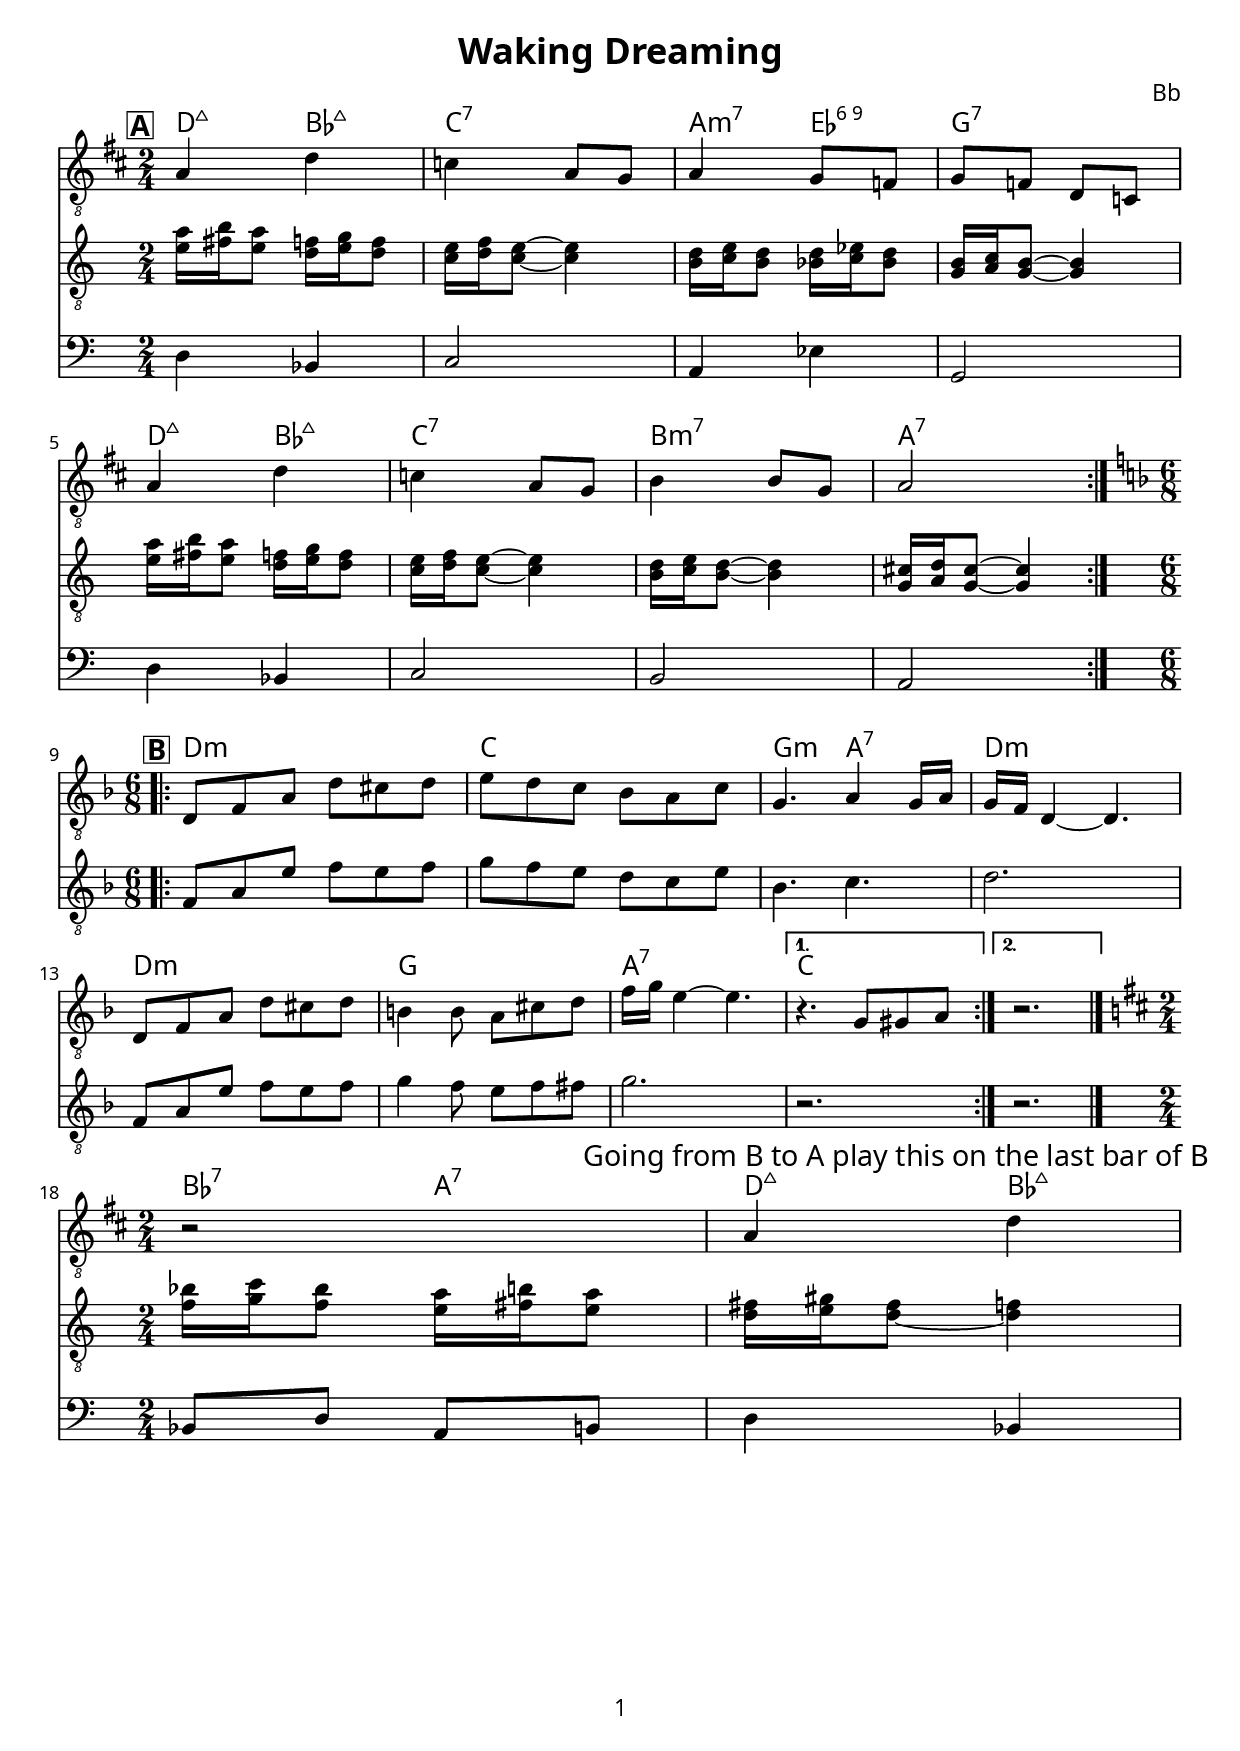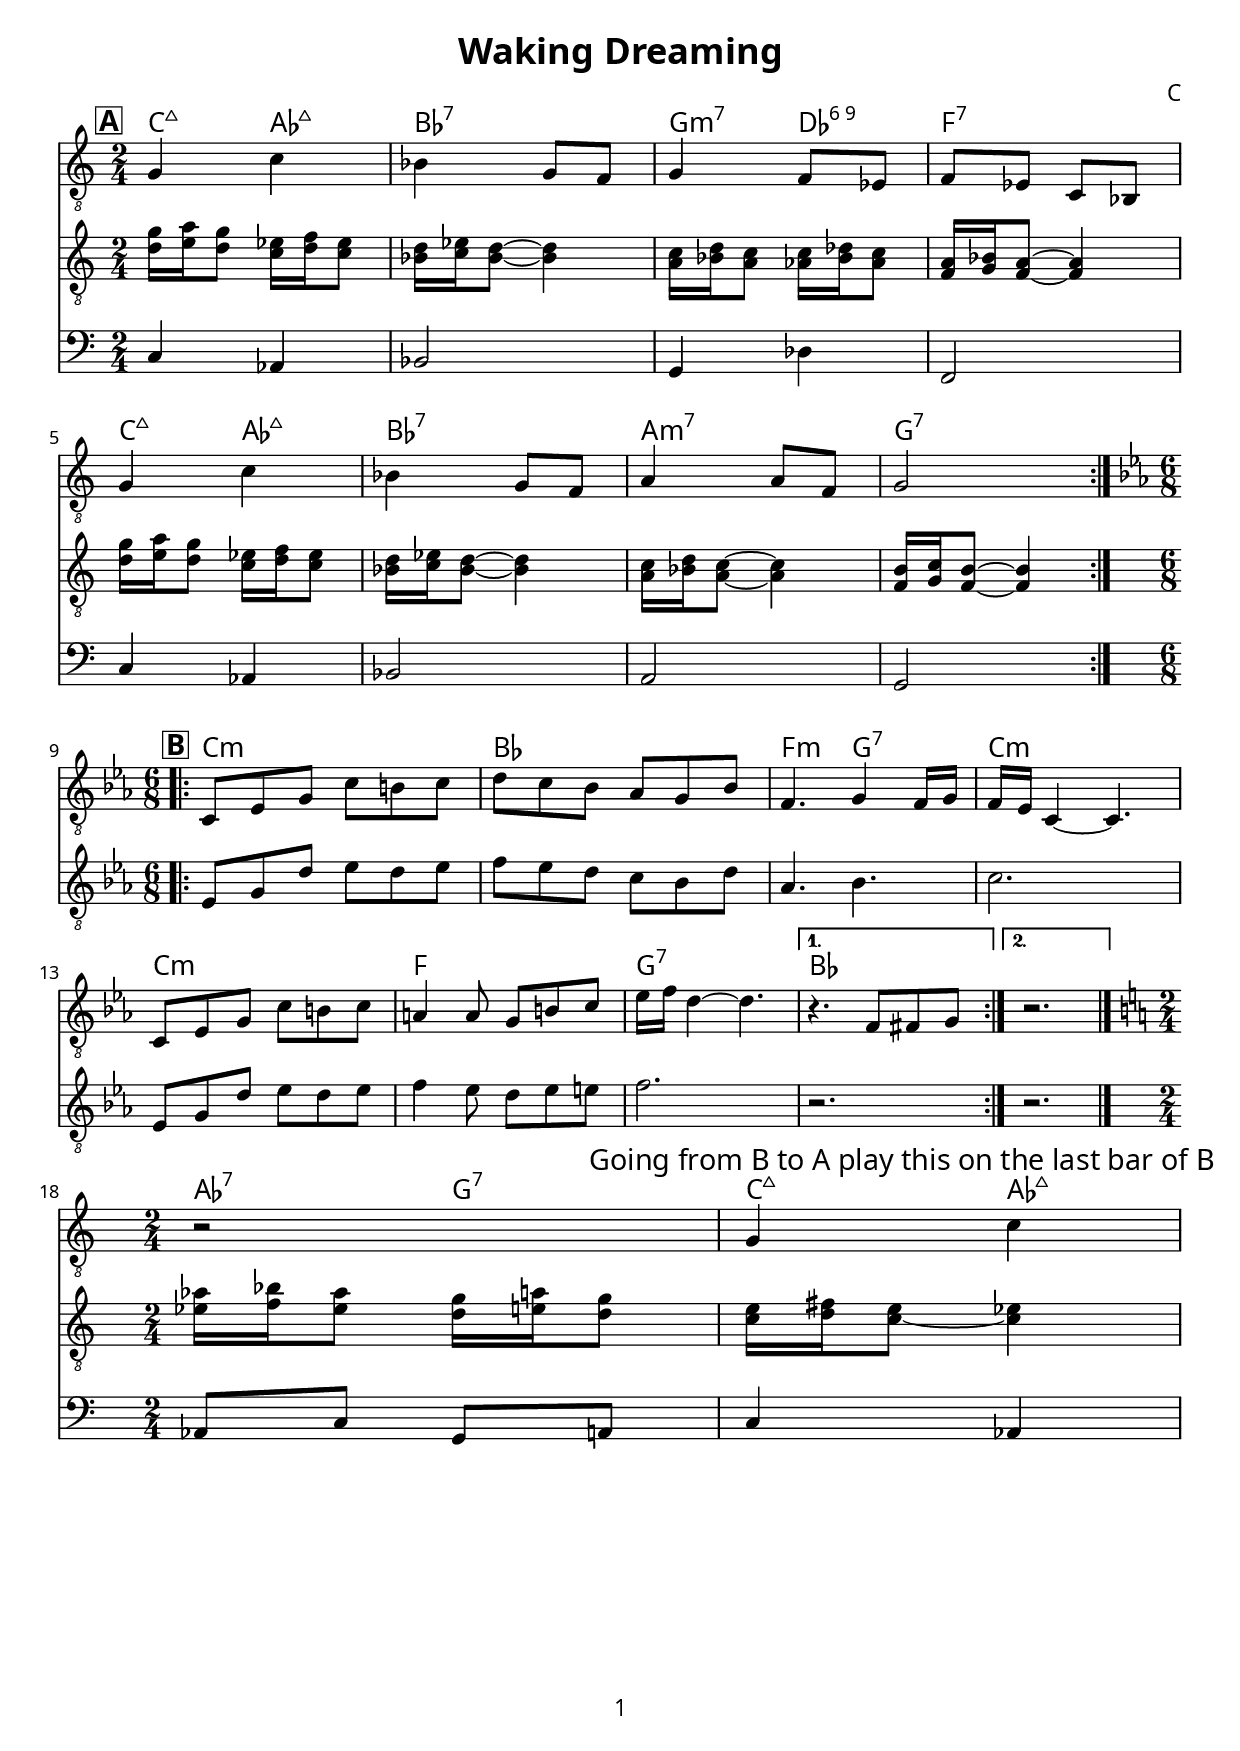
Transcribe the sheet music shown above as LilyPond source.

% {{{ PARAMETRI
  myTitle = "Waking Dreaming"
  myKey = \key c \major
  myTime = \time 2/4 
  myTempo =  #(ly:make-moment 60 4)
% }}}

% INTESTAZIONE {{{
\version "2.18.2"

\header {
title = \myTitle
}

\paper{
print-first-page-number = ##t
oddHeaderMarkup = \markup \null
evenHeaderMarkup = \markup \null
oddFooterMarkup = \markup {
  \fill-line {
    \on-the-fly \print-page-number-check-first
    \fromproperty #'page:page-number-string
  }
}
evenFooterMarkup = \oddFooterMarkup
#(set-global-staff-size 10)
myStaffSize = #20
fonts = #(make-pango-font-tree
"FontAwesome"
"FontAwesome"
"FontAwesome"
(/ myStaffSize 20))
}

global = {
\myKey
\numericTimeSignature
\myTime
\set Score.markFormatter = #format-mark-box-alphabet
}
\layout { indent = #0 }

\layout {
  \context { 
    \Staff \RemoveEmptyStaves 
    \override VerticalAxisGroup.remove-first = ##t
  }
}
%}}}

% {{{ PARTE A
  temaA = {
    \repeat volta 2{
      g4 c bes g8 f | g4 f8 ees | f ees c bes |
      g'4 c | bes g8 f | a4 a8 f | g2 |
    }
  }

  ritmicaAuno = {
    \repeat volta 2{
      g16 a g8 ees16 f ees8 | d16 ees d8~ d4 |
      c16 d c8 c16 des c8 | a16 bes a8~ a4 |
      g'16 a g8 ees16 f ees8 | d16 ees d8~ d4 |
      c16 d c8~ c4 | b16 c b8~ b4 |
    }
  }

  ritmicaAdue = {
    \repeat volta 2{
      d16 e d8 c16 d c8 | bes16 c bes8~ bes 4|
      a16 bes a8 aes16 bes aes8 | f16 g f8~ f4 |
      d'16 e d8 c16 d c8 | bes16 c bes8~ bes 4|
      a16 bes a8~ a4 | f16 g f8~ f4 |
    }
  }

  accordiA = \chordmode{
    \repeat volta 2{
      c4:maj7 aes:maj7 | bes2:7 | g4:m7 des:6.9 | f2:7 |
      c4:maj7 aes:maj7 | bes2:7 | a2:m7 | g2:7 |
    }
  }

  bassoA = {
    \repeat volta 2{
      c4 aes | bes2 | g4 des' | f,2 |
      c'4 aes | bes2 | a2 | g2 |
    }
  }

  silenzioA = {
      s2 | s2 | s2 | s2 | 
      s2 | s2 | s2 | s2 | 
  }
% }}}

% {{{ PARTE B
  temaB = {
    \time 6/8
    \key c \minor
    \repeat volta 2{
      c,8 ees g c b c | d c bes aes g bes | 
      f4. g4 f16 g | f ees  c4~ c4. |
      c8 ees g c b c | a4 a8 g b c | 
      ees16 f d4~ d4. | 
    }
    \alternative{
      { r4. f,8 fis g | }
      { r2. | }
    }
}

  temaBdue = {
    \time 6/8
    \key c \minor
    \repeat volta 2{
      ees,8 g d' ees d ees | f ees d c bes d | aes4. bes4. | c2. |
      ees,8 g d' ees d ees | f4 ees8 d ees e | f2. |
    }
    \alternative{
      { r2. | }
      { r2. | }
    }
}

  accordiB = \chordmode{
    \repeat volta 2 {
      c2.:m | bes2. | f4.:m g4.:7 | c2.:m | \break
      c2.:m | f2. | g2.:7 |
    }
    \alternative
    {
      { bes2.: | }
      { g2.:7 | }
    }
  }

  silenzioB = {
    \time 6/8
    \repeat volta 2{
      s2. | s2. | s2. | s2. | 
      s2. | s2. | s2. | 
    }
    \alternative{
      { s2. | }
      { s2. | }
    }
  }
% }}}

% {{{ PARTE C
  temaC = {
    \time 2/4
    \key c \major
    \mark \markup {
      \hspace #44
      "Going from B to A play this on the last bar of B"
    }
      r2 |  g4 c |
  }

  ritmicaCuno = {
    \time 2/4
      ees16 f ees8 d16 e d8 | c16 d c8~ c4 |
  }

  ritmicaCdue = {
    \time 2/4
      aes16 bes aes8 g16 a g8 | e16 fis e8 ees4 |
  }

  accordiC = \chordmode{
    \time 2/4
      aes4:7 g:7 | c4:maj7 aes:maj7 | 
  }

  bassoC = {
    \time 2/4
    aes8 c g a | c4 aes4 |
  }

  silenzioC = {
    \time 2/4
      s2 | s2 |
  }
% }}}

% SCORE {{{
tema = \relative c' {
  \mark \default
  \temaA \break
  \mark \default
  \temaB \break
  \bar "|."
  \temaC \break
}

temaDue = \relative c' {
  \silenzioA
  \temaBdue 
  \silenzioC
}


basso = \relative c {
  \bassoA \break
  \silenzioB
  \bassoC
}

chordsPart ={
  \new ChordNames {
    \set chordChanges = ##t
    \accordiA
    \accordiB
    \accordiC
  }
}

temaPart = \new Staff \with {
  instrumentName = ""
  midiInstrument = "piano"
} { \clef "treble_8" \global \tema }

temaDuePart = \new Staff \with {
  instrumentName = ""
  midiInstrument = "piano"
} { \clef "treble_8" \global \temaDue }

bassoPart = \new Staff \with {
  instrumentName = ""
  midiInstrument = "piano"
} { \clef "bass" \basso }

ritmicaPart = \new Staff \with {
  instrumentName = ""
  midiInstrument = "piano"
} { \clef "treble_8" 
      \new Voice <<  
        \relative c'' {\ritmicaAuno }
        \relative c' {\ritmicaAdue }
      >>
        \silenzioB
      \new Voice <<  
        \relative c' {\ritmicaCuno }
        \relative c'' {\ritmicaCdue }
      >>
}

scoreContent = << 
  \chordsPart
  \temaPart
  \temaDuePart
  \ritmicaPart
  \bassoPart
>>
%}}}

% {{{ BOOKS
  \book{
    \header{ composer="C" }
    \bookOutputSuffix "C"
    \score {
      \scoreContent
      \layout {}
      \midi { \context { \Score tempoWholesPerMinute = #(ly:make-moment 90 4) } }
    }
  }

  \book{
    \header{ composer="Bb" }
    \bookOutputSuffix "Bb"
    \score { \transpose c d {\scoreContent} }
  }
% }}}
